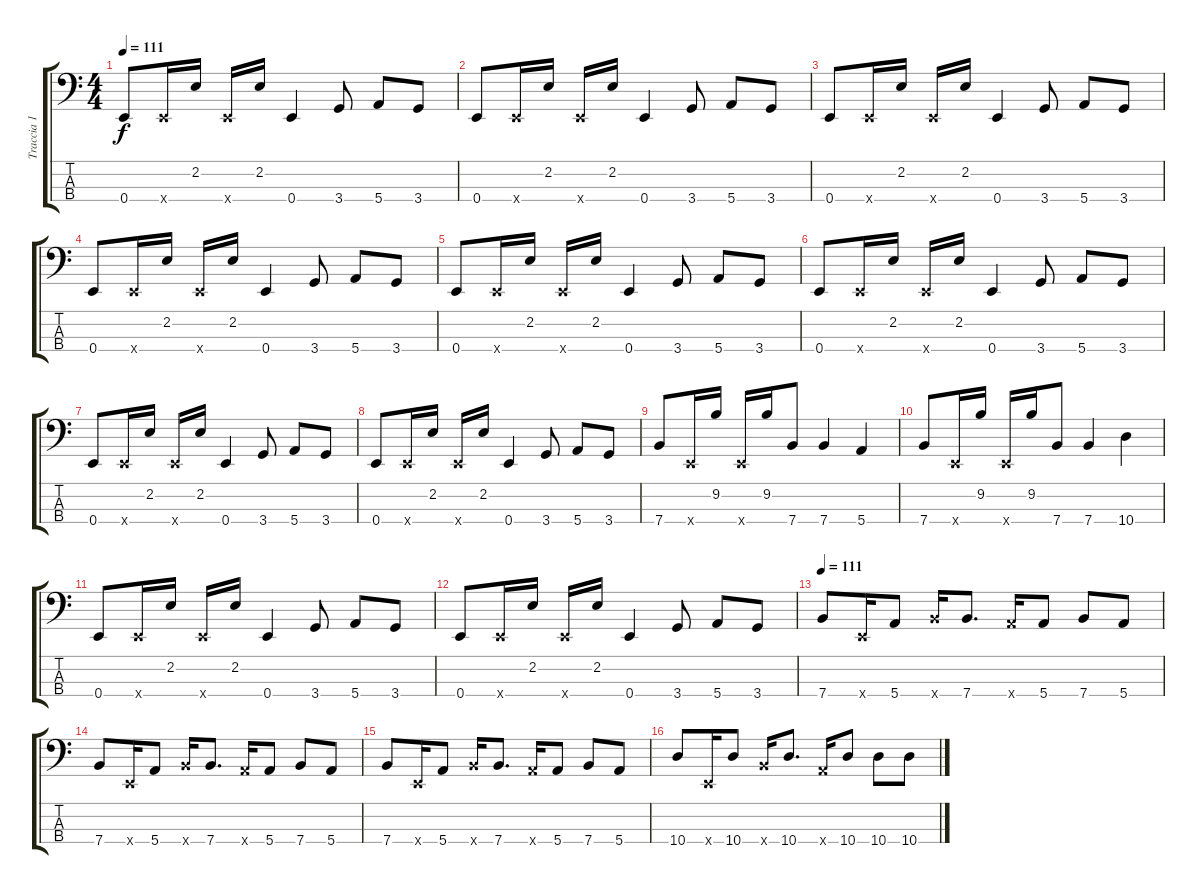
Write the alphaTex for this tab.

\track ("Traccia 1" "Traccia 1") {instrument slapbass1}
\staff {score tabs}
\tuning (G2 D2 A1 E1) {hide}
\ts (4 4)
\tempo 111
\clef f4
\ks c
0.4.8{dy f} 0.4{x}.16 2.2.16 0.4{x}.16 2.2.16 0.4.4 3.4.8 5.4.8 3.4.8 |
0.4.8 0.4{x}.16 2.2.16 0.4{x}.16 2.2.16 0.4.4 3.4.8 5.4.8 3.4.8 |
0.4.8 0.4{x}.16 2.2.16 0.4{x}.16 2.2.16 0.4.4 3.4.8 5.4.8 3.4.8 |
0.4.8 0.4{x}.16 2.2.16 0.4{x}.16 2.2.16 0.4.4 3.4.8 5.4.8 3.4.8 |
0.4.8 0.4{x}.16 2.2.16 0.4{x}.16 2.2.16 0.4.4 3.4.8 5.4.8 3.4.8 |
0.4.8 0.4{x}.16 2.2.16 0.4{x}.16 2.2.16 0.4.4 3.4.8 5.4.8 3.4.8 |
0.4.8 0.4{x}.16 2.2.16 0.4{x}.16 2.2.16 0.4.4 3.4.8 5.4.8 3.4.8 |
0.4.8 0.4{x}.16 2.2.16 0.4{x}.16 2.2.16 0.4.4 3.4.8 5.4.8 3.4.8 |
7.4.8 0.4{x}.16 9.2.16 0.4{x}.16 9.2.16 7.4.8 7.4.4 5.4.4 |
7.4.8 0.4{x}.16 9.2.16 0.4{x}.16 9.2.16 7.4.8 7.4.4 10.4.4 |
0.4.8 0.4{x}.16 2.2.16 0.4{x}.16 2.2.16 0.4.4 3.4.8 5.4.8 3.4.8 |
0.4.8 0.4{x}.16 2.2.16 0.4{x}.16 2.2.16 0.4.4 3.4.8 5.4.8 3.4.8 |
\tempo 111
7.4.8{instrument electricbassfinger} 0.4{x}.16 5.4.8 7.4{x}.16 7.4.8{d} 5.4{x}.16 5.4.8 7.4.8 5.4.8 |
7.4.8 0.4{x}.16 5.4.8 7.4{x}.16 7.4.8{d} 5.4{x}.16 5.4.8 7.4.8 5.4.8 |
7.4.8 0.4{x}.16 5.4.8 7.4{x}.16 7.4.8{d} 5.4{x}.16 5.4.8 7.4.8 5.4.8 |
10.4.8 0.4{x}.16 10.4.8 7.4{x}.16 10.4.8{d} 5.4{x}.16 10.4.8 10.4.8 10.4.8
